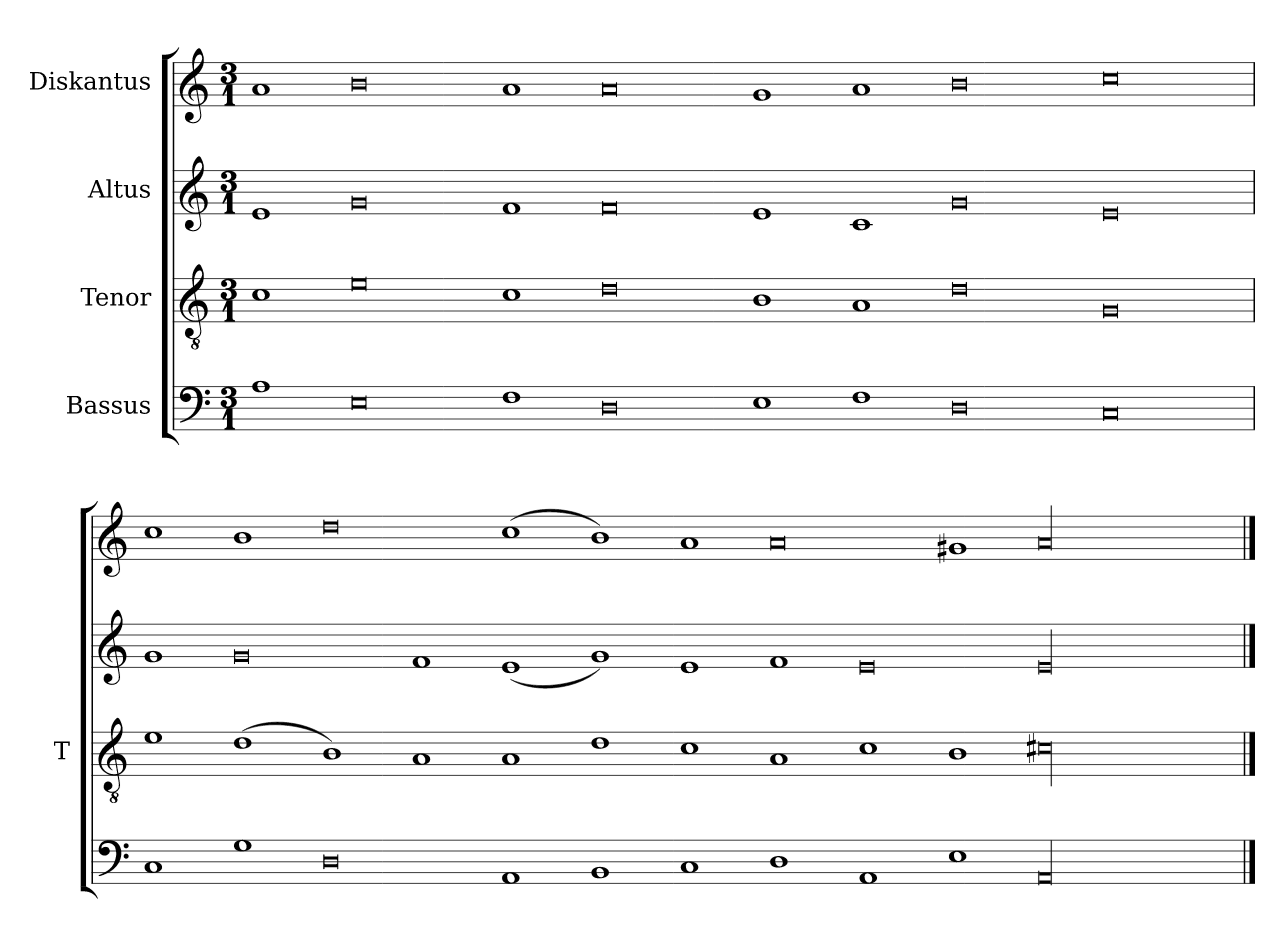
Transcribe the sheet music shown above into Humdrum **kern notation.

**kern	**kern	**kern	**kern
*part4	*part3	*part2	*part1
*staff4	*staff3	*staff2	*staff1
*I"Bassus	*I"Tenor	*I"Altus	*I"Diskantus
*	*I'T	*	*
*clefF4	*clefGv2	*clefG2	*clefG2
*k[]	*k[]	*k[]	*k[]
*M3/1	*M3/1	*M3/1	*M3/1
=	=	=	=
1A	1c	1e	1a
0E	0e	0g	0b
1F	1c	1f	1a
0D	0d	0f	0a
1E	1B	1e	1g
1F	1A	1c	1a
0D	0d	0g	0b
0C	0G	0e	0cc
=	=	=	=
1C	1e	1g	1cc
1G	(1d	0g	1b
0D	1B)	.	0dd
.	1A	1f	.
1AA	1A	(1e	(1cc
1BB	1d	1g)	1b)
1C	1c	1e	1a
1D	1A	1f	0a
1AA	1c	0e	.
1E	1B	.	1g#X
00AA	00c#X	00e	00a
==	==	==	==
*-	*-	*-	*-
